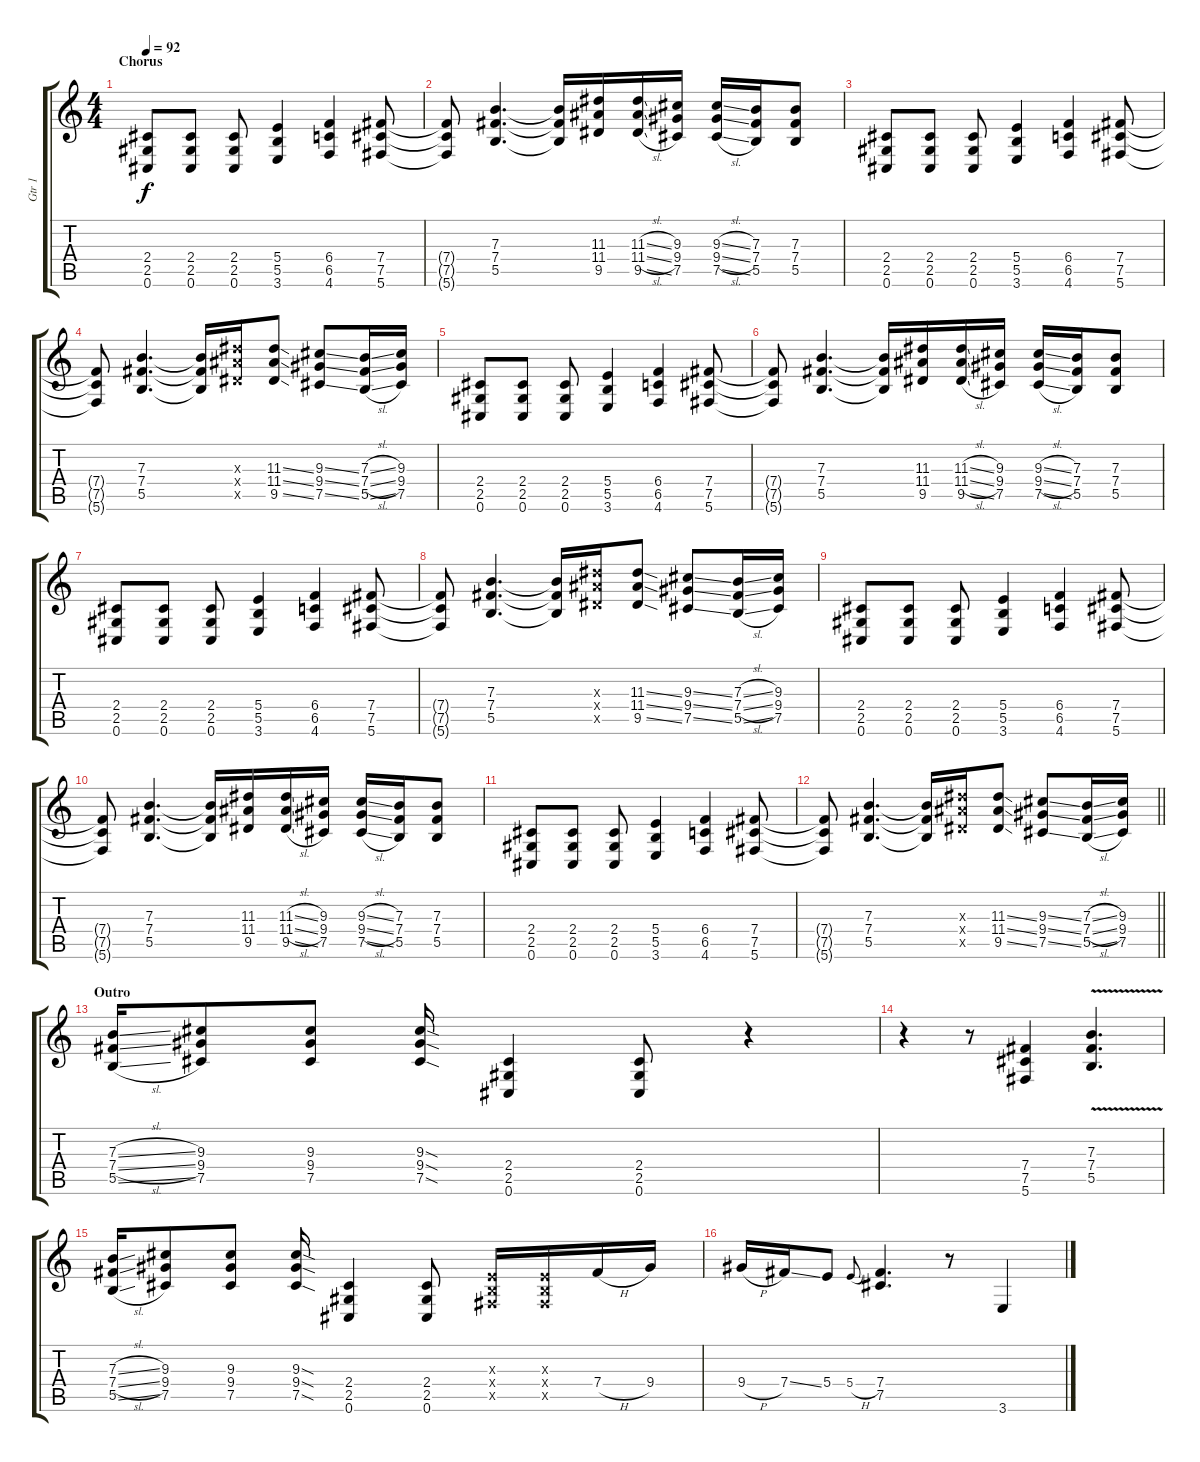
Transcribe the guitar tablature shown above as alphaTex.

\track ("Gtr 1" "Gtr 1") {instrument distortionguitar}
\staff {score tabs}
\tuning (Db4 Ab3 E3 B2 Gb2 Db2) {hide}
\ts (4 4)
\section ("" "Chorus")
\tempo 92
\clef g2
\ks c
(2.4 2.5 0.6).8{dy f} (2.4 2.5 0.6).8 (2.4 2.5 0.6).8 (5.4 5.5 3.6).4 (6.4 6.5 4.6).4 (7.4 7.5 5.6).8 |
(7.4{t} 7.5{t} 5.6{t}).8 (7.3 7.4 5.5).4{d} (7.3{t} 7.4{t} 5.5{t}).16 (11.3 11.4 9.5).16 (11.3{sl} 11.4{sl} 9.5{sl}).16 (9.3 9.4 7.5).16 (9.3{sl} 9.4{sl} 7.5{sl}).16 (7.3 7.4 5.5).16 (7.3 7.4 5.5).8 |
(2.4 2.5 0.6).8 (2.4 2.5 0.6).8 (2.4 2.5 0.6).8 (5.4 5.5 3.6).4 (6.4 6.5 4.6).4 (7.4 7.5 5.6).8 |
(7.4{t} 7.5{t} 5.6{t}).8 (7.3 7.4 5.5).4{d} (7.3{t} 7.4{t} 5.5{t}).16 (11.3{x} 11.4{x} 9.5{x}).16 (11.3{ss} 11.4{ss} 9.5{ss}).8 (9.3{ss} 9.4{ss} 7.5{ss}).8 (7.3{sl} 7.4{sl} 5.5{sl}).16 (9.3 9.4 7.5).16 |
(2.4 2.5 0.6).8 (2.4 2.5 0.6).8 (2.4 2.5 0.6).8 (5.4 5.5 3.6).4 (6.4 6.5 4.6).4 (7.4 7.5 5.6).8 |
(7.4{t} 7.5{t} 5.6{t}).8 (7.3 7.4 5.5).4{d} (7.3{t} 7.4{t} 5.5{t}).16 (11.3 11.4 9.5).16 (11.3{sl} 11.4{sl} 9.5{sl}).16 (9.3 9.4 7.5).16 (9.3{sl} 9.4{sl} 7.5{sl}).16 (7.3 7.4 5.5).16 (7.3 7.4 5.5).8 |
(2.4 2.5 0.6).8 (2.4 2.5 0.6).8 (2.4 2.5 0.6).8 (5.4 5.5 3.6).4 (6.4 6.5 4.6).4 (7.4 7.5 5.6).8 |
(7.4{t} 7.5{t} 5.6{t}).8 (7.3 7.4 5.5).4{d} (7.3{t} 7.4{t} 5.5{t}).16 (11.3{x} 11.4{x} 9.5{x}).16 (11.3{ss} 11.4{ss} 9.5{ss}).8 (9.3{ss} 9.4{ss} 7.5{ss}).8 (7.3{sl} 7.4{sl} 5.5{sl}).16 (9.3 9.4 7.5).16 |
(2.4 2.5 0.6).8 (2.4 2.5 0.6).8 (2.4 2.5 0.6).8 (5.4 5.5 3.6).4 (6.4 6.5 4.6).4 (7.4 7.5 5.6).8 |
(7.4{t} 7.5{t} 5.6{t}).8 (7.3 7.4 5.5).4{d} (7.3{t} 7.4{t} 5.5{t}).16 (11.3 11.4 9.5).16 (11.3{sl} 11.4{sl} 9.5{sl}).16 (9.3 9.4 7.5).16 (9.3{sl} 9.4{sl} 7.5{sl}).16 (7.3 7.4 5.5).16 (7.3 7.4 5.5).8 |
(2.4 2.5 0.6).8 (2.4 2.5 0.6).8 (2.4 2.5 0.6).8 (5.4 5.5 3.6).4 (6.4 6.5 4.6).4 (7.4 7.5 5.6).8 |
\barLineRight lightlight
(7.4{t} 7.5{t} 5.6{t}).8 (7.3 7.4 5.5).4{d} (7.3{t} 7.4{t} 5.5{t}).16 (11.3{x} 11.4{x} 9.5{x}).16 (11.3{ss} 11.4{ss} 9.5{ss}).8 (9.3{ss} 9.4{ss} 7.5{ss}).8 (7.3{sl} 7.4{sl} 5.5{sl}).16 (9.3 9.4 7.5).16 |
\section ("" "Outro")
(7.3{sl} 7.4{sl} 5.5{sl}).16 (9.3 9.4 7.5).8 (9.3 9.4 7.5).8 (9.3{sod} 9.4{sod} 7.5{sod}).16 (2.4 2.5 0.6).4 (2.4 2.5 0.6).8 r.4 |
r.4 r.8 (7.4 7.5 5.6).4 (7.3 7.4{v} 5.5).4{d} |
(7.3{sl} 7.4{sl} 5.5{sl}).16 (9.3 9.4 7.5).8 (9.3 9.4 7.5).8 (9.3{sod} 9.4{sod} 7.5{sod}).16 (2.4 2.5 0.6).4 (2.4 2.5 0.6).8 (0.3{x} 0.4{x} 0.5{x}).16 (0.3{x} 0.4{x} 0.5{x}).16 7.4{h}.16 9.4.16 |
9.4{h}.16 7.4{ss}.16 5.4.8 5.4{h}.8{gr onbeat} (7.4 7.5).4{d} r.8 3.6.4
